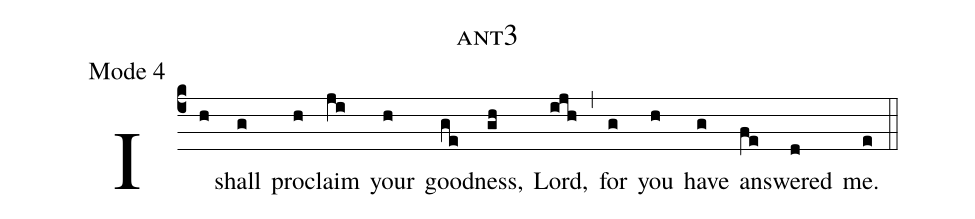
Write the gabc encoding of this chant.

name: ant3;
annotation: Mode 4;
%%
(c4)
I(h) shall(g) pro(h)claim(ji) your(h) good(ge)ness,(gh) Lord,(ijh) (,) for(g) you(h) have(g) an(fe)swered(d) me.(e) (::)
